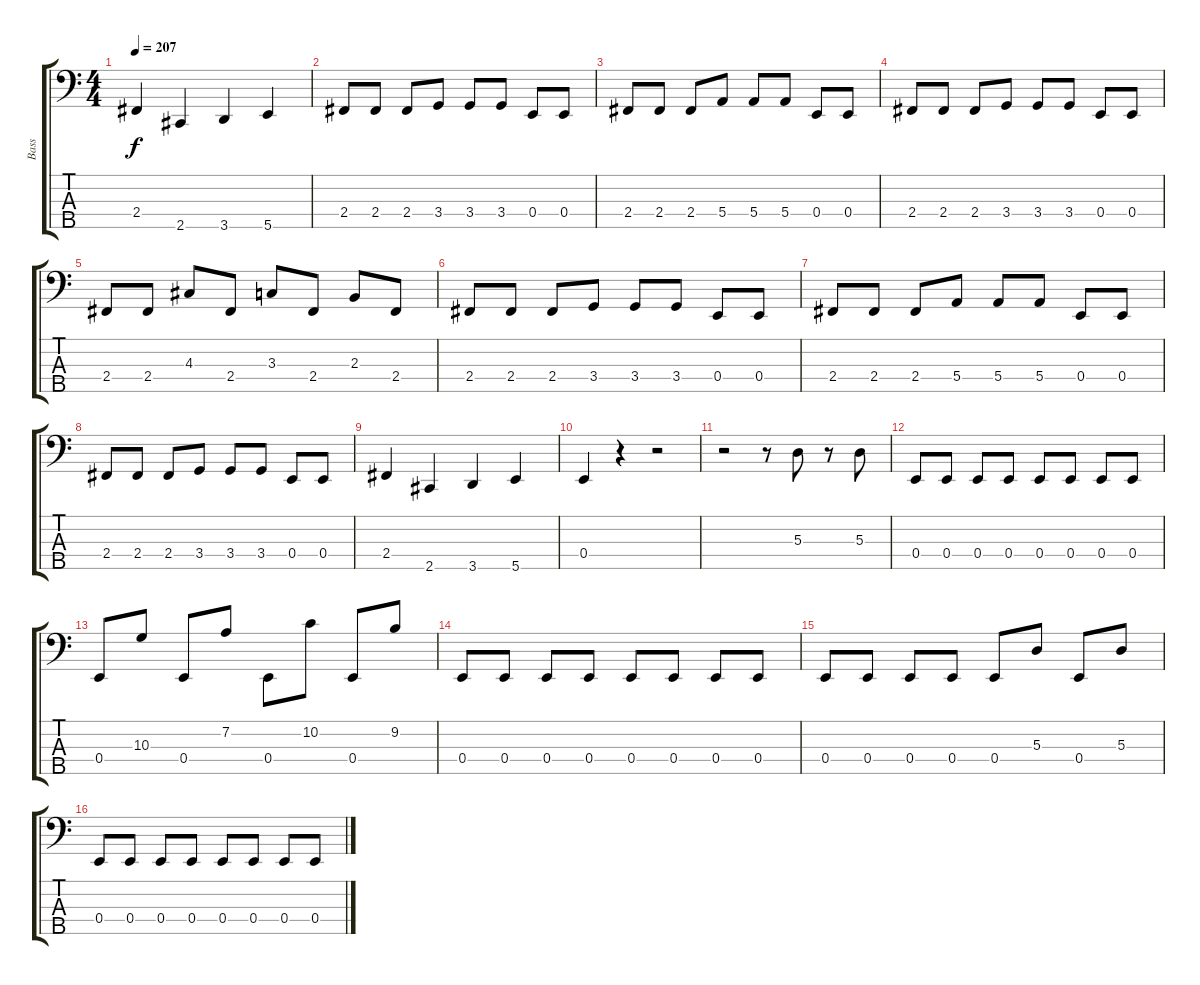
\track ("Bass" "Bass") {instrument electricbasspick}
\staff {score tabs}
\tuning (G2 D2 A1 E1 B0) {hide}
\ts (4 4)
\tempo 207
\clef f4
\ks c
2.4.4{dy f} 2.5.4 3.5.4 5.5.4 |
2.4.8 2.4.8 2.4.8 3.4.8 3.4.8 3.4.8 0.4.8 0.4.8 |
2.4.8 2.4.8 2.4.8 5.4.8 5.4.8 5.4.8 0.4.8 0.4.8 |
2.4.8 2.4.8 2.4.8 3.4.8 3.4.8 3.4.8 0.4.8 0.4.8 |
2.4.8 2.4.8 4.3.8 2.4.8 3.3.8 2.4.8 2.3.8 2.4.8 |
2.4.8 2.4.8 2.4.8 3.4.8 3.4.8 3.4.8 0.4.8 0.4.8 |
2.4.8 2.4.8 2.4.8 5.4.8 5.4.8 5.4.8 0.4.8 0.4.8 |
2.4.8 2.4.8 2.4.8 3.4.8 3.4.8 3.4.8 0.4.8 0.4.8 |
2.4.4 2.5.4 3.5.4 5.5.4 |
0.4.4 r.4 r.2 |
r.2 r.8 5.3.8 r.8 5.3.8 |
0.4.8 0.4.8 0.4.8 0.4.8 0.4.8 0.4.8 0.4.8 0.4.8 |
0.4.8 10.3.8 0.4.8 7.2.8 0.4.8 10.2.8 0.4.8 9.2.8 |
0.4.8 0.4.8 0.4.8 0.4.8 0.4.8 0.4.8 0.4.8 0.4.8 |
0.4.8 0.4.8 0.4.8 0.4.8 0.4.8 5.3.8 0.4.8 5.3.8 |
0.4.8 0.4.8 0.4.8 0.4.8 0.4.8 0.4.8 0.4.8 0.4.8
